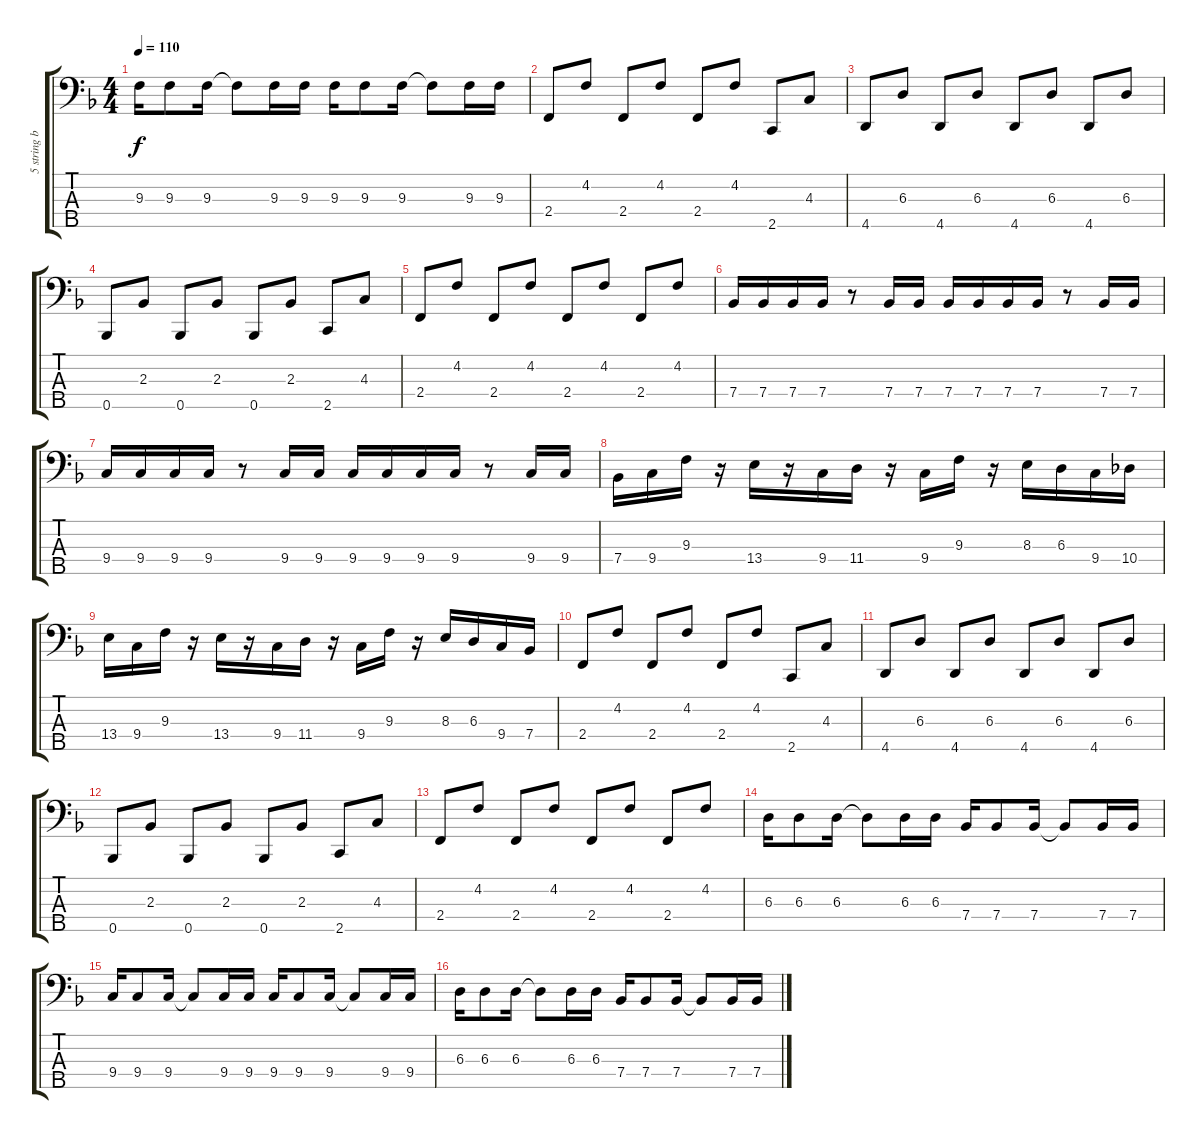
\track ("5 string bass (tune down 1/2 step)" "5 string b") {instrument synthbass1}
\staff {score tabs}
\tuning (Gb2 Db2 Ab1 Eb1 Bb0) {hide}
\ts (4 4)
\tempo 110
\clef f4
\ks f
9.3.16{dy f} 9.3.8 9.3.16 9.3{t}.8 9.3.16 9.3.16 9.3.16 9.3.8 9.3.16 9.3{t}.8 9.3.16 9.3.16 |
2.4.8 4.2.8 2.4.8 4.2.8 2.4.8 4.2.8 2.5.8 4.3.8 |
4.5.8 6.3.8 4.5.8 6.3.8 4.5.8 6.3.8 4.5.8 6.3.8 |
0.5.8 2.3.8 0.5.8 2.3.8 0.5.8 2.3.8 2.5.8 4.3.8 |
2.4.8 4.2.8 2.4.8 4.2.8 2.4.8 4.2.8 2.4.8 4.2.8 |
7.4.16 7.4.16 7.4.16 7.4.16 r.8 7.4.16 7.4.16 7.4.16 7.4.16 7.4.16 7.4.16 r.8 7.4.16 7.4.16 |
9.4.16 9.4.16 9.4.16 9.4.16 r.8 9.4.16 9.4.16 9.4.16 9.4.16 9.4.16 9.4.16 r.8 9.4.16 9.4.16 |
7.4.16 9.4.16 9.3.16 r.16 13.4.16 r.16 9.4.16 11.4.16 r.16 9.4.16 9.3.16 r.16 8.3.16 6.3.16 9.4.16 10.4.16 |
13.4.16 9.4.16 9.3.16 r.16 13.4.16 r.16 9.4.16 11.4.16 r.16 9.4.16 9.3.16 r.16 8.3.16 6.3.16 9.4.16 7.4.16 |
2.4.8 4.2.8 2.4.8 4.2.8 2.4.8 4.2.8 2.5.8 4.3.8 |
4.5.8 6.3.8 4.5.8 6.3.8 4.5.8 6.3.8 4.5.8 6.3.8 |
0.5.8 2.3.8 0.5.8 2.3.8 0.5.8 2.3.8 2.5.8 4.3.8 |
2.4.8 4.2.8 2.4.8 4.2.8 2.4.8 4.2.8 2.4.8 4.2.8 |
6.3.16 6.3.8 6.3.16 6.3{t}.8 6.3.16 6.3.16 7.4.16 7.4.8 7.4.16 7.4{t}.8 7.4.16 7.4.16 |
9.4.16 9.4.8 9.4.16 9.4{t}.8 9.4.16 9.4.16 9.4.16 9.4.8 9.4.16 9.4{t}.8 9.4.16 9.4.16 |
6.3.16 6.3.8 6.3.16 6.3{t}.8 6.3.16 6.3.16 7.4.16 7.4.8 7.4.16 7.4{t}.8 7.4.16 7.4.16
